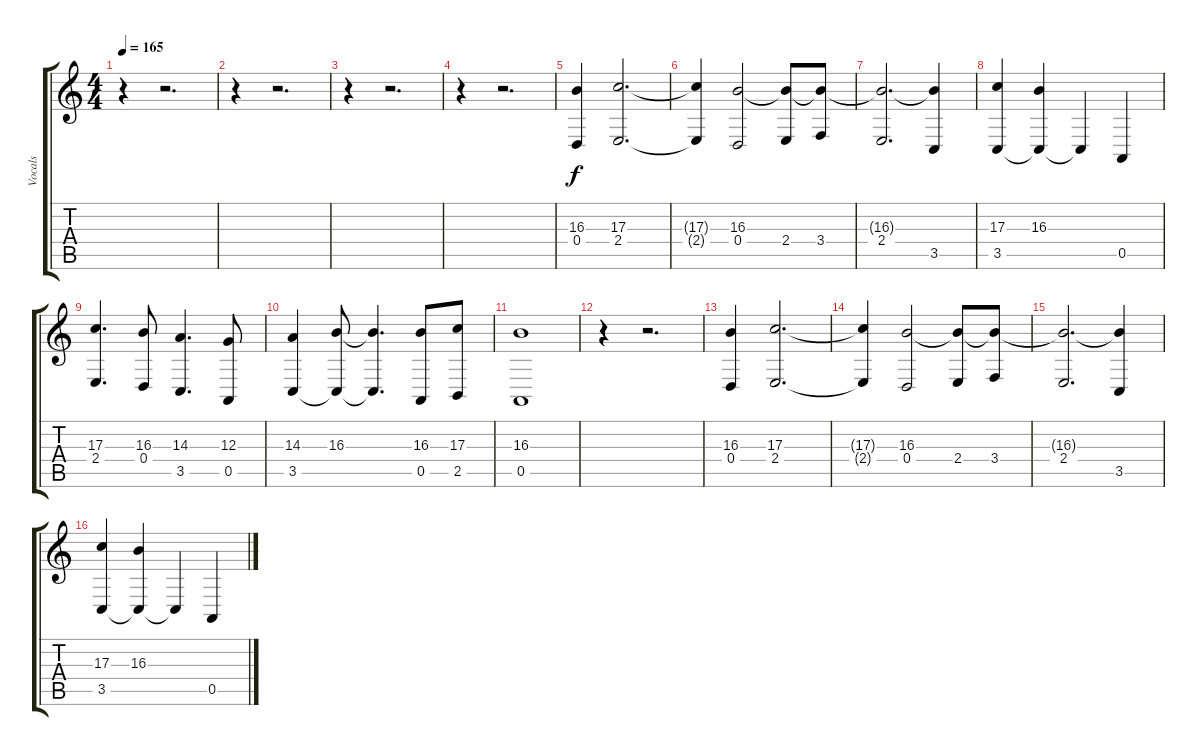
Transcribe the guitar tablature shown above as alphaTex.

\track ("Vocals" "Vocals") {instrument clarinet}
\staff {score tabs}
\tuning (E4 B3 G3 D3 A2 E2) {hide}
\ts (4 4)
\tempo 165
\clef g2
\ks c
r.4{dy f} r.2{d} |
r.4 r.2{d} |
r.4 r.2{d} |
r.4 r.2{d} |
(16.3 0.4).4 (17.3 2.4).2{d} |
(17.3{t} 2.4{t}).4 (16.3 0.4).2 (16.3{t} 2.4).8 (16.3{t} 3.4).8 |
(16.3{t} 2.4).2{d} (16.3{t} 3.5).4 |
(17.3 3.5).4 (16.3 3.5{t}).4 3.5{t}.4 0.5.4 |
(17.3 2.4).4{d} (16.3 0.4).8 (14.3 3.5).4{d} (12.3 0.5).8 |
(14.3 3.5).4 (16.3 3.5{t}).8 (16.3{t} 3.5{t}).4{d} (16.3 0.5).8 (17.3 2.5).8 |
(16.3 0.5).1 |
r.4 r.2{d} |
(16.3 0.4).4 (17.3 2.4).2{d} |
(17.3{t} 2.4{t}).4 (16.3 0.4).2 (16.3{t} 2.4).8 (16.3{t} 3.4).8 |
(16.3{t} 2.4).2{d} (16.3{t} 3.5).4 |
(17.3 3.5).4 (16.3 3.5{t}).4 3.5{t}.4 0.5.4
